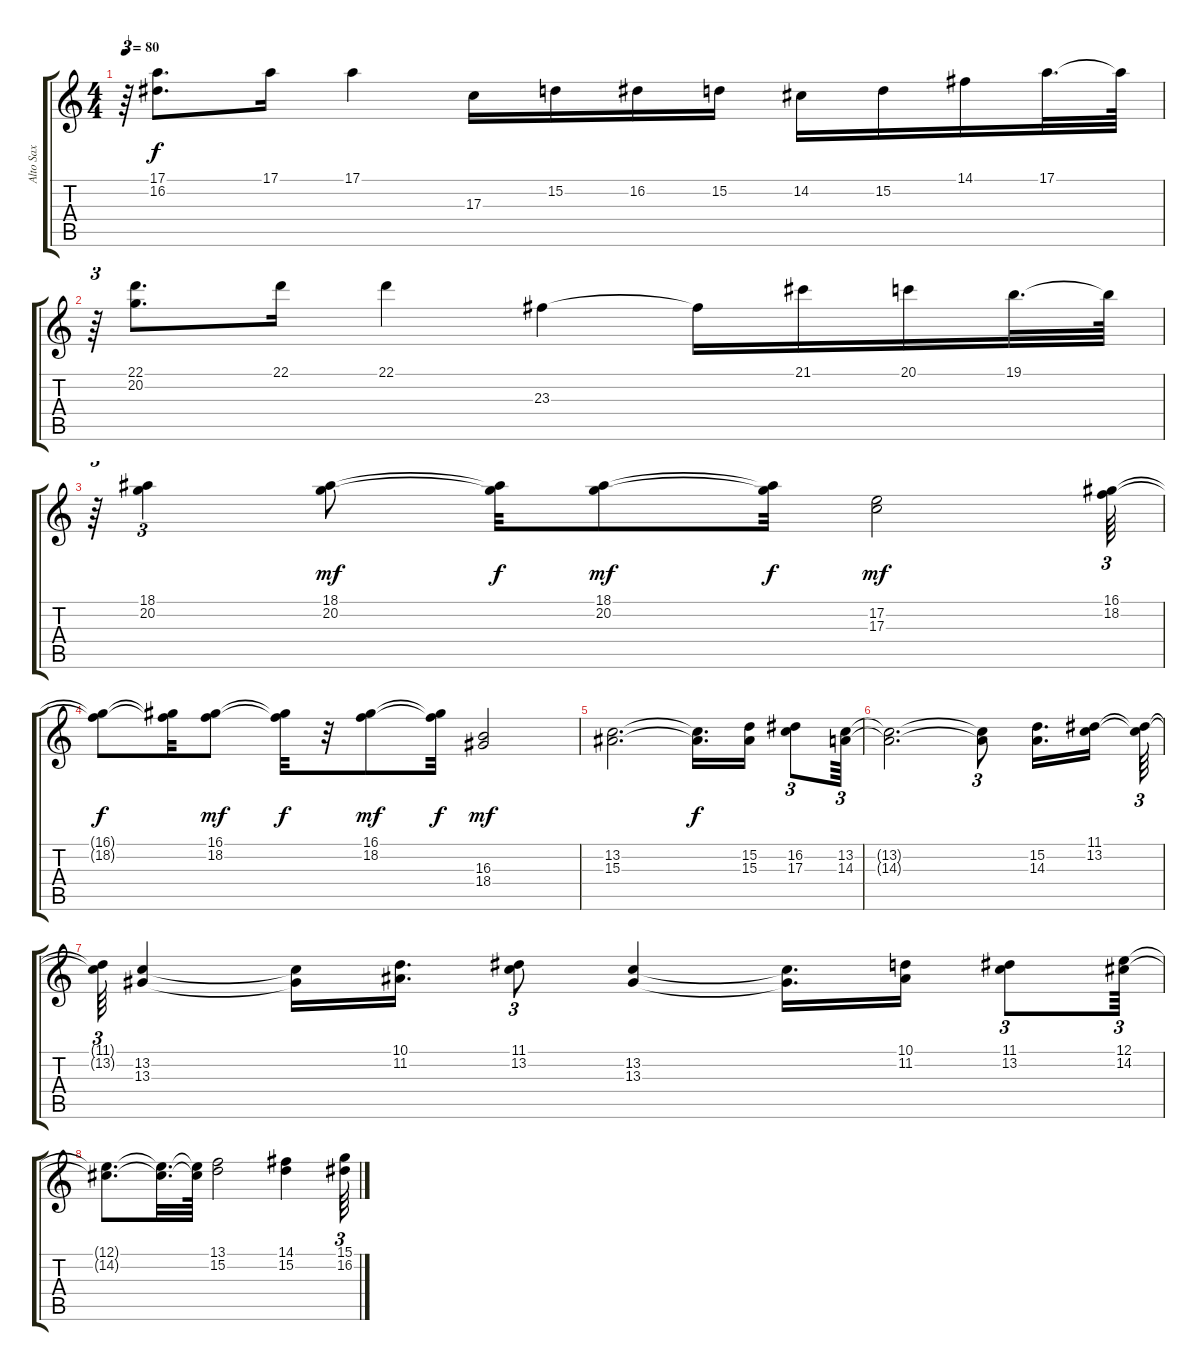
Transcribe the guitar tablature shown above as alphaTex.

\track ("Alto Sax" "Alto Sax") {instrument clarinet}
\staff {score tabs}
\tuning (E4 B3 G3 D3 A2 E2) {hide}
\ts (4 4)
\tempo 80
\clef g2
\ks c
r.64{tu (3 2) dy f} (17.1 16.2).8{d} 17.1.16 17.1.4 17.3.16 15.2.16 16.2.16 15.2.16 14.2.16 15.2.16 14.1.16 17.1.32{d} 17.1{t}.64 |
r.64{tu (3 2)} (22.1 20.2).8{d} 22.1.16 22.1.4 23.3.4 23.3{t}.16 21.1.16 20.1.16 19.1.32{d} 19.1{t}.64 |
r.64{tu (3 2)} (18.1 20.2).4{tu (3 2)} (18.1 20.2).8{dy mf} (18.1{t} 20.2{t}).32{dy f} (18.1 20.2).8{dy mf} (18.1{t} 20.2{t}).32{dy f} (17.2 17.3).2{dy mf} (16.1 18.2).64{tu (3 2)} |
(16.1{t} 18.2{t}).8{dy f} (16.1{t} 18.2{t}).32 (16.1 18.2).8{dy mf} (16.1{t} 18.2{t}).32{dy f} r.32 (16.1 18.2).8{dy mf} (16.1{t} 18.2{t}).32{dy f} (16.3 18.4).2{dy mf} |
(13.2 15.3).2{d} (13.2{t} 15.3{t}).16{d dy f} (15.2 15.3).16 (16.2 17.3).8{tu (3 2)} (13.2 14.3).64{tu (3 2)} |
(13.2{t} 14.3{t}).2{d} (13.2{t} 14.3{t}).8{tu (3 2)} (15.2 14.3).16{d} (11.1 13.2).16{beam splitsecondary} (11.1{t} 13.2{t}).64{tu (3 2)} |
(11.1{t} 13.2{t}).64{tu (3 2)} (13.2 13.3).4 (13.2{t} 13.3{t}).16 (10.1 11.2).16{d} (11.1 13.2).8{tu (3 2)} (13.2 13.3).4 (13.2{t} 13.3{t}).16{d} (10.1 11.2).16 (11.1 13.2).8{tu (3 2)} (12.1 14.2).64{tu (3 2)} |
(12.1{t} 14.2{t}).8{d} (12.1{t} 14.2{t}).32{d} (12.1{t} 14.2{t}).64 (13.1 15.2).2 (14.1 15.2).4 (15.1 16.2).64{tu (3 2)}
